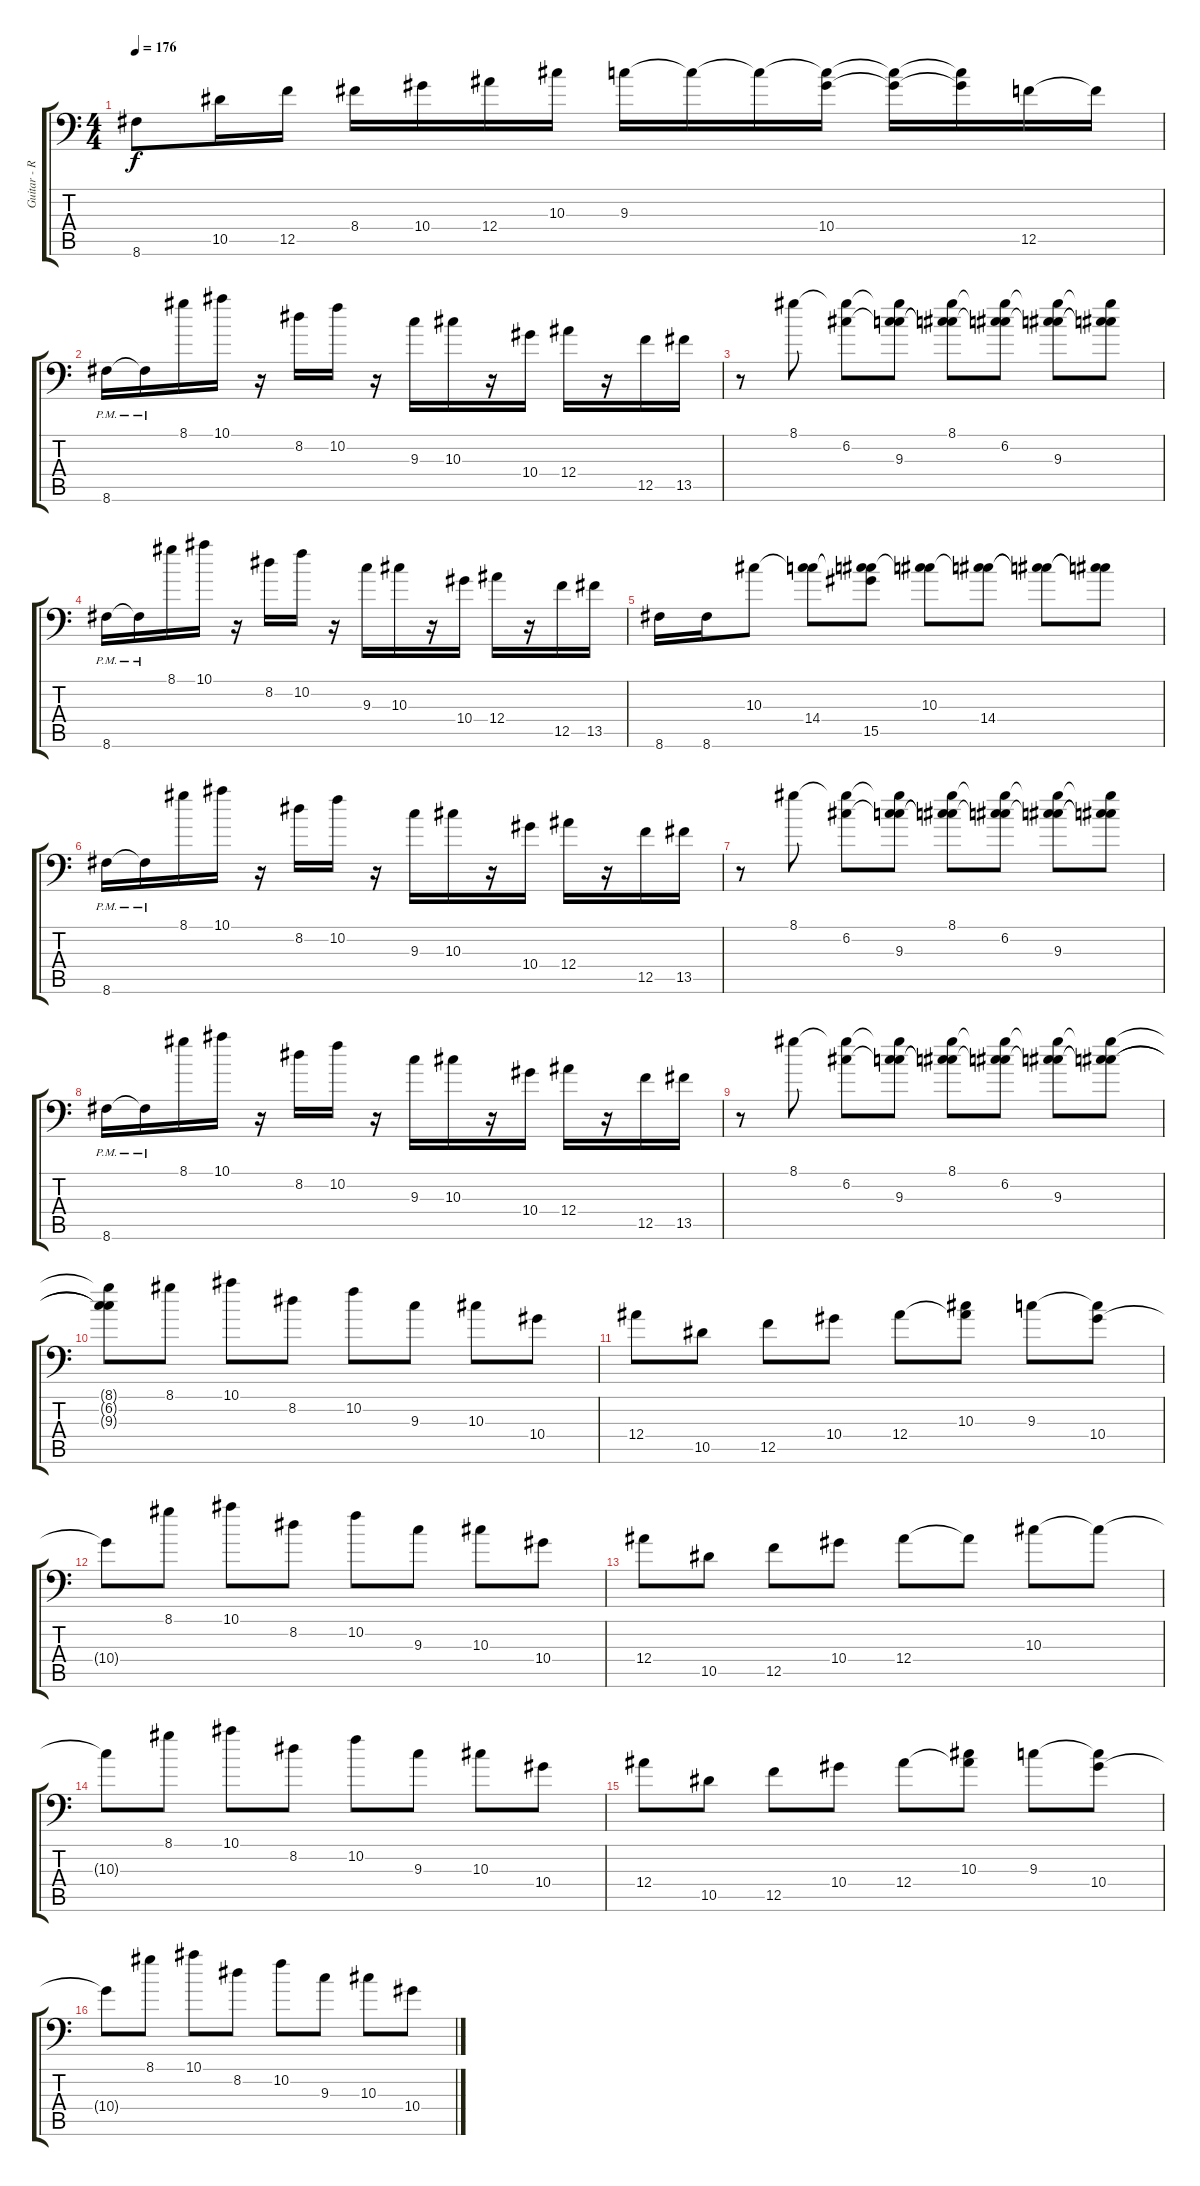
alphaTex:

\track ("Guitar - Right" "Guitar - R") {instrument distortionguitar}
\staff {score tabs}
\tuning (C4 G3 Eb3 Bb2 F2 Bb1) {hide}
\ts (4 4)
\tempo 176
\clef f4
\ks c
8.6.8{dy f} 10.5.16 12.5.16 8.4.16 10.4.16 12.4.16 10.3.16 9.3.16 9.3{t}.16 9.3{t}.16 (9.3{t} 10.4).16 (9.3{t} 10.4{t}).16 (9.3{t} 10.4{t}).16 12.5.16 12.5{t}.16 |
8.6{pm}.16 8.6{pm t}.16 8.1.16 10.1.16 r.16 8.2.16 10.2.16 r.16 9.3.16 10.3.16 r.16 10.4.16 12.4.16 r.16 12.5.16 13.5.16 |
r.8 8.1.8 (8.1{t} 6.2).8 (8.1{t} 6.2{t} 9.3).8 (8.1 6.2{t} 9.3{t}).8 (8.1{t} 6.2 9.3{t}).8 (8.1{t} 6.2{t} 9.3).8 (8.1{t} 6.2{t} 9.3{t}).8 |
8.6{pm}.16 8.6{pm t}.16 8.1.16 10.1.16 r.16 8.2.16 10.2.16 r.16 9.3.16 10.3.16 r.16 10.4.16 12.4.16 r.16 12.5.16 13.5.16 |
8.6.16 8.6.16 10.3.8 (10.3{t} 14.4).8 (10.3{t} 14.4{t} 15.5).8 (10.3 14.4{t}).8 (10.3{t} 14.4).8 (10.3{t} 14.4{t}).8 (10.3{t} 14.4{t}).8 |
8.6{pm}.16 8.6{pm t}.16 8.1.16 10.1.16 r.16 8.2.16 10.2.16 r.16 9.3.16 10.3.16 r.16 10.4.16 12.4.16 r.16 12.5.16 13.5.16 |
r.8 8.1.8 (8.1{t} 6.2).8 (8.1{t} 6.2{t} 9.3).8 (8.1 6.2{t} 9.3{t}).8 (8.1{t} 6.2 9.3{t}).8 (8.1{t} 6.2{t} 9.3).8 (8.1{t} 6.2{t} 9.3{t}).8 |
8.6{pm}.16 8.6{pm t}.16 8.1.16 10.1.16 r.16 8.2.16 10.2.16 r.16 9.3.16 10.3.16 r.16 10.4.16 12.4.16 r.16 12.5.16 13.5.16 |
r.8 8.1.8 (8.1{t} 6.2).8 (8.1{t} 6.2{t} 9.3).8 (8.1 6.2{t} 9.3{t}).8 (8.1{t} 6.2 9.3{t}).8 (8.1{t} 6.2{t} 9.3).8 (8.1{t} 6.2{t} 9.3{t}).8 |
(8.1{t} 6.2{t} 9.3{t}).8 8.1.8 10.1.8 8.2.8 10.2.8 9.3.8 10.3.8 10.4.8 |
12.4.8 10.5.8 12.5.8 10.4.8 12.4.8 (10.3 12.4{t}).8 9.3.8 (9.3{t} 10.4).8 |
10.4{t}.8 8.1.8 10.1.8 8.2.8 10.2.8 9.3.8 10.3.8 10.4.8 |
12.4.8 10.5.8 12.5.8 10.4.8 12.4.8 12.4{t}.8 10.3.8 10.3{t}.8 |
10.3{t}.8 8.1.8 10.1.8 8.2.8 10.2.8 9.3.8 10.3.8 10.4.8 |
12.4.8 10.5.8 12.5.8 10.4.8 12.4.8 (10.3 12.4{t}).8 9.3.8 (9.3{t} 10.4).8 |
10.4{t}.8 8.1.8 10.1.8 8.2.8 10.2.8 9.3.8 10.3.8 10.4.8
